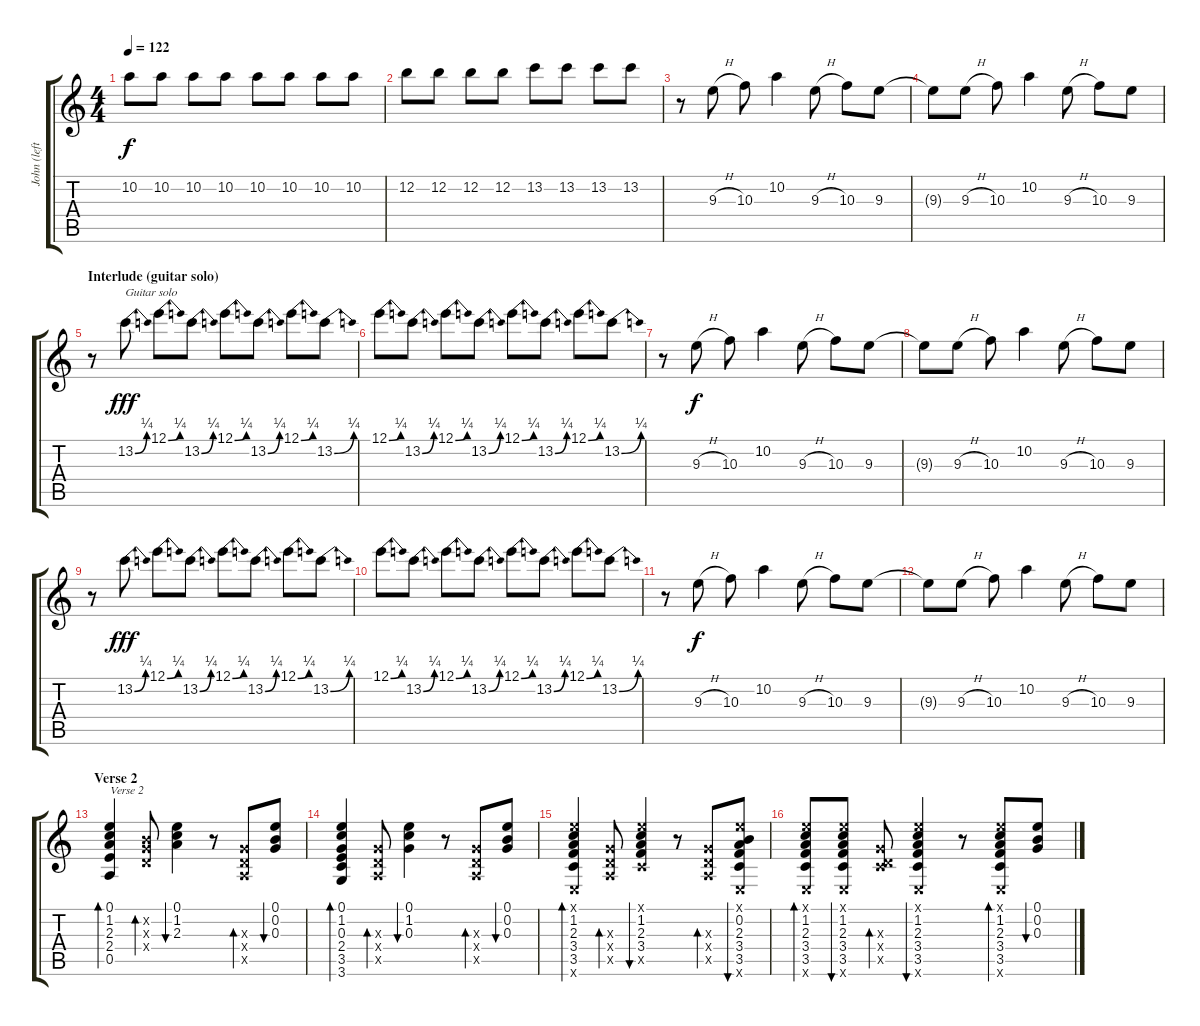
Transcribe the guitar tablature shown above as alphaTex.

\track ("John (left)" "John (left") {instrument electricguitarjazz}
\staff {score tabs}
\tuning (E4 B3 G3 D3 A2 E2) {hide}
\ts (4 4)
\tempo 122
\clef g2
\ks c
10.2.8{dy f} 10.2.8 10.2.8 10.2.8 10.2.8 10.2.8 10.2.8 10.2.8 |
12.2.8 12.2.8 12.2.8 12.2.8 13.2.8 13.2.8 13.2.8 13.2.8 |
r.8 9.3{h}.8 10.3.8 10.2.4 9.3{h}.8 10.3.8 9.3.8 |
9.3{t}.8 9.3{h}.8 10.3.8 10.2.4 9.3{h}.8 10.3.8 9.3.8 |
\section ("" "Interlude (guitar solo)")
r.8 13.2{be (bend 0 0 60 1)}.8{txt "Guitar solo" dy fff} 12.1{be (bend 0 0 60 1)}.8 13.2{be (bend 0 0 60 1)}.8 12.1{be (bend 0 0 60 1)}.8 13.2{be (bend 0 0 60 1)}.8 12.1{be (bend 0 0 60 1)}.8 13.2{be (bend 0 0 60 1)}.8 |
12.1{be (bend 0 0 60 1)}.8 13.2{be (bend 0 0 60 1)}.8 12.1{be (bend 0 0 60 1)}.8 13.2{be (bend 0 0 60 1)}.8 12.1{be (bend 0 0 60 1)}.8 13.2{be (bend 0 0 60 1)}.8 12.1{be (bend 0 0 60 1)}.8 13.2{be (bend 0 0 60 1)}.8 |
r.8 9.3{h}.8{dy f} 10.3.8 10.2.4 9.3{h}.8 10.3.8 9.3.8 |
9.3{t}.8 9.3{h}.8 10.3.8 10.2.4 9.3{h}.8 10.3.8 9.3.8 |
r.8 13.2{be (bend 0 0 60 1)}.8{dy fff} 12.1{be (bend 0 0 60 1)}.8 13.2{be (bend 0 0 60 1)}.8 12.1{be (bend 0 0 60 1)}.8 13.2{be (bend 0 0 60 1)}.8 12.1{be (bend 0 0 60 1)}.8 13.2{be (bend 0 0 60 1)}.8 |
12.1{be (bend 0 0 60 1)}.8 13.2{be (bend 0 0 60 1)}.8 12.1{be (bend 0 0 60 1)}.8 13.2{be (bend 0 0 60 1)}.8 12.1{be (bend 0 0 60 1)}.8 13.2{be (bend 0 0 60 1)}.8 12.1{be (bend 0 0 60 1)}.8 13.2{be (bend 0 0 60 1)}.8 |
r.8 9.3{h}.8{dy f} 10.3.8 10.2.4 9.3{h}.8 10.3.8 9.3.8 |
9.3{t}.8 9.3{h}.8 10.3.8 10.2.4 9.3{h}.8 10.3.8 9.3.8 |
\section ("" "Verse 2")
(0.1 1.2 2.3 2.4 0.5).4{bd 60 txt "Verse 2"} (0.2{x} 0.3{x} 0.4{x}).8{bd 60} (0.1 1.2 2.3).4{bu 120} r.8 (0.3{x} 0.4{x} 0.5{x}).8{bd 60} (0.1 0.2 0.3).8{bu 60} |
(0.1 1.2 0.3 2.4 3.5 3.6).4{bd 60} (0.3{x} 0.4{x} 0.5{x}).8{bd 60} (0.1 1.2 0.3).4{bu 120} r.8 (0.3{x} 0.4{x} 0.5{x}).8{bd 60} (0.1 0.2 0.3).8{bu 60} |
(0.1{x} 1.2 2.3 3.4 3.5 0.6{x}).4{bd 60} (0.3{x} 0.4{x} 0.5{x}).8{bd 60} (0.1{x} 1.2 2.3 3.4 3.5{x}).4{bu 60} r.8 (0.3{x} 0.4{x} 0.5{x}).8{bd 60} (0.1{x} 0.2 2.3 3.4 3.5 0.6{x}).8{bu 60} |
(0.1{x} 1.2 2.3 3.4 3.5 0.6{x}).8{bd 60} (0.1{x} 1.2 2.3 3.4 3.5 0.6{x}).8{bu 60} (0.3{x} 0.4{x} 3.5{x}).8{bd 60} (0.1{x} 1.2 2.3 3.4 3.5 0.6{x}).4{bu 60} r.8 (0.1{x} 1.2 2.3 3.4 3.5 0.6{x}).8{bd 60} (0.1 0.2 0.3).8{bu 60}
